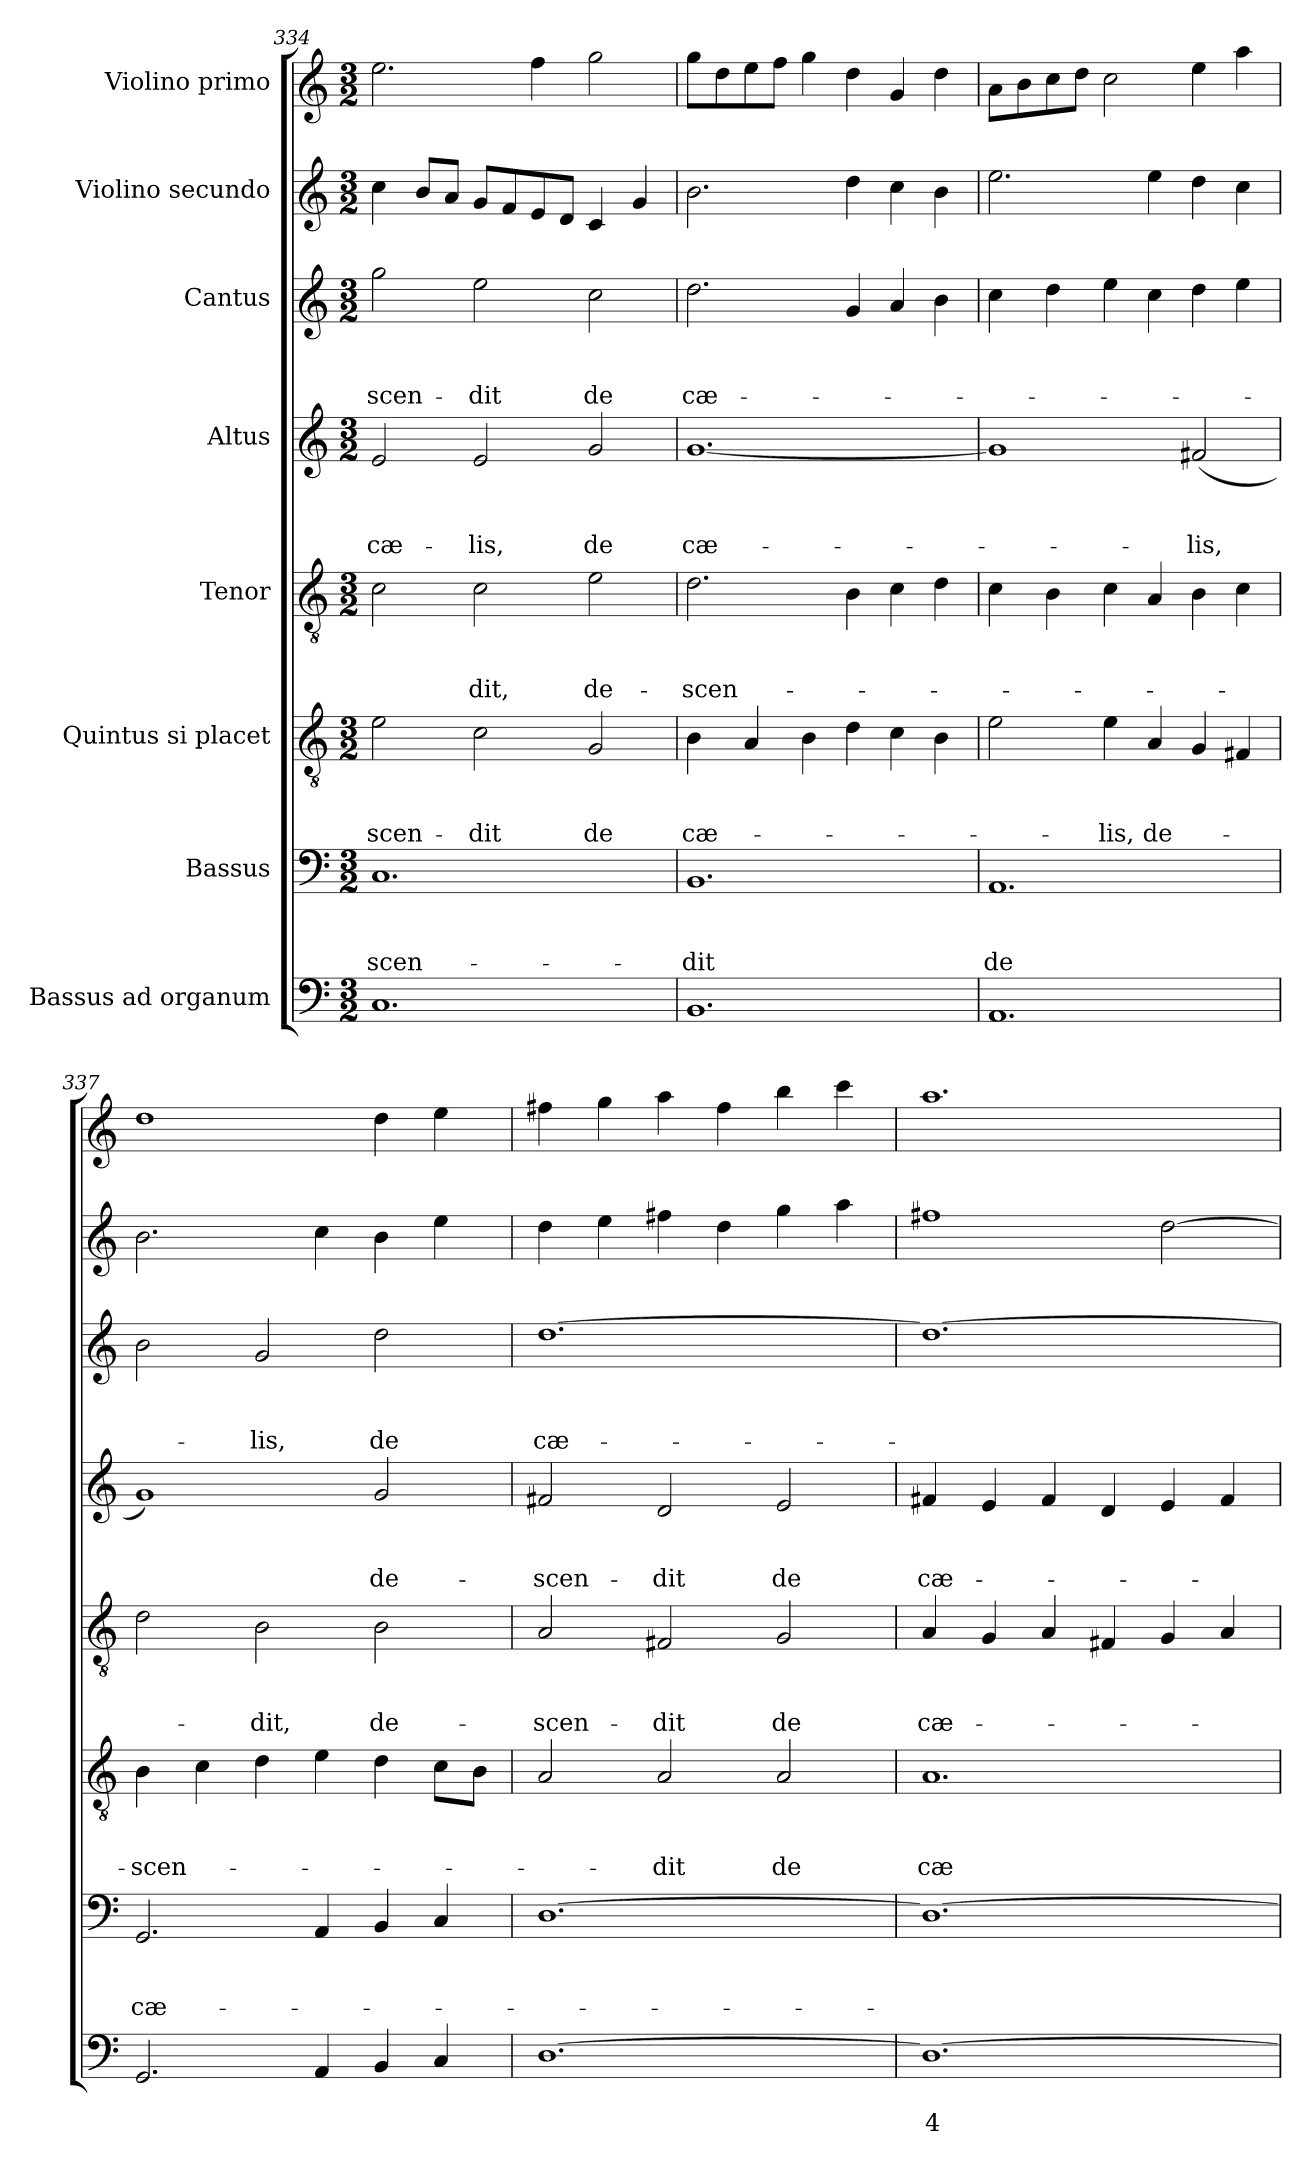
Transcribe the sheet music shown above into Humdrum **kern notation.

**kern	**text	**text	**kern	**text	**text	**text	**kern	**text	**text	**text	**kern	**text	**text	**text	**kern	**text	**text	**text	**kern	**text	**text	**text	**kern	**kern
*part8	*part8	*part8	*part7	*part7	*part7	*part7	*part6	*part6	*part6	*part6	*part5	*part5	*part5	*part5	*part4	*part4	*part4	*part4	*part3	*part3	*part3	*part3	*part2	*part1
*staff8	*staff8	*staff8	*staff7	*staff7	*staff7	*staff7	*staff6	*staff6	*staff6	*staff6	*staff5	*staff5	*staff5	*staff5	*staff4	*staff4	*staff4	*staff4	*staff3	*staff3	*staff3	*staff3	*staff2	*staff1
*I"Bassus ad organum	*	*	*I"Bassus	*	*	*	*I"Quintus si placet	*	*	*	*I"Tenor	*	*	*	*I"Altus	*	*	*	*I"Cantus	*	*	*	*I"Violino secundo	*I"Violino primo
*clefF4	*	*	*clefF4	*	*	*	*clefGv2	*	*	*	*clefGv2	*	*	*	*clefG2	*	*	*	*clefG2	*	*	*	*clefG2	*clefG2
*k[]	*	*	*k[]	*	*	*	*k[]	*	*	*	*k[]	*	*	*	*k[]	*	*	*	*k[]	*	*	*	*k[]	*k[]
*C:	*	*	*C:	*	*	*	*C:	*	*	*	*C:	*	*	*	*C:	*	*	*	*C:	*	*	*	*C:	*C:
*M3/2	*	*	*M3/2	*	*	*	*M3/2	*	*	*	*M3/2	*	*	*	*M3/2	*	*	*	*M3/2	*	*	*	*M3/2	*M3/2
=334	=334	=334	=334	=334	=334	=334	=334	=334	=334	=334	=334	=334	=334	=334	=334	=334	=334	=334	=334	=334	=334	=334	=334	=334
!	!	!	!	!	!	!LO:LY:b	!	!	!	!LO:LY:b	!	!	!	!	!	!	!	!LO:LY:b	!	!	!	!LO:LY:b	!	!
1.C	.	.	1.C	.	.	-scen-	2e\	.	.	-scen-	2c\	.	.	.	2e/	.	.	cæ-	2gg\	.	.	-scen-	4cc\	2.ee\
.	.	.	.	.	.	.	.	.	.	.	.	.	.	.	.	.	.	.	.	.	.	.	8b/L	.
.	.	.	.	.	.	.	.	.	.	.	.	.	.	.	.	.	.	.	.	.	.	.	8a/J	.
!	!	!	!	!	!	!	!	!	!	!LO:LY:b	!	!	!	!LO:LY:b	!	!	!	!LO:LY:b	!	!	!	!LO:LY:b	!	!
.	.	.	.	.	.	.	2c\	.	.	-dit	2c\	.	.	-dit,	2e/	.	.	-lis,	2ee\	.	.	-dit	8g/L	.
.	.	.	.	.	.	.	.	.	.	.	.	.	.	.	.	.	.	.	.	.	.	.	8f/	.
.	.	.	.	.	.	.	.	.	.	.	.	.	.	.	.	.	.	.	.	.	.	.	8e/	4ff\
.	.	.	.	.	.	.	.	.	.	.	.	.	.	.	.	.	.	.	.	.	.	.	8d/J	.
!	!	!	!	!	!	!	!	!	!	!LO:LY:b	!	!	!	!LO:LY:b	!	!	!	!LO:LY:b	!	!	!	!LO:LY:b	!	!
.	.	.	.	.	.	.	2G/	.	.	de	2e\	.	.	de-	2g/	.	.	de	2cc\	.	.	de	4c/	2gg\
.	.	.	.	.	.	.	.	.	.	.	.	.	.	.	.	.	.	.	.	.	.	.	4g/	.
=335	=335	=335	=335	=335	=335	=335	=335	=335	=335	=335	=335	=335	=335	=335	=335	=335	=335	=335	=335	=335	=335	=335	=335	=335
!	!	!	!	!	!	!LO:LY:b	!	!	!	!LO:LY:b	!	!	!	!LO:LY:b	!	!	!	!LO:LY:b	!	!	!	!LO:LY:b	!	!
1.BB	.	.	1.BB	.	.	-dit	4B\	.	.	cæ-	2.d\	.	.	-scen-	[1.g	.	.	cæ-	2.dd\	.	.	cæ-	2.b\	8gg\L
.	.	.	.	.	.	.	.	.	.	.	.	.	.	.	.	.	.	.	.	.	.	.	.	8dd\
.	.	.	.	.	.	.	4A/	.	.	.	.	.	.	.	.	.	.	.	.	.	.	.	.	8ee\
.	.	.	.	.	.	.	.	.	.	.	.	.	.	.	.	.	.	.	.	.	.	.	.	8ff\J
.	.	.	.	.	.	.	4B\	.	.	.	.	.	.	.	.	.	.	.	.	.	.	.	.	4gg\
.	.	.	.	.	.	.	4d\	.	.	.	4B\	.	.	.	.	.	.	.	4g/	.	.	.	4dd\	4dd\
.	.	.	.	.	.	.	4c\	.	.	.	4c\	.	.	.	.	.	.	.	4a/	.	.	.	4cc\	4g/
.	.	.	.	.	.	.	4B\	.	.	.	4d\	.	.	.	.	.	.	.	4b\	.	.	.	4b\	4dd\
!!LO:PB:g=z
=336	=336	=336	=336	=336	=336	=336	=336	=336	=336	=336	=336	=336	=336	=336	=336	=336	=336	=336	=336	=336	=336	=336	=336	=336
!	!	!	!	!	!	!LO:LY:b	!	!	!	!	!	!	!	!	!	!	!	!	!	!	!	!	!	!
1.AA	.	.	1.AA	.	.	de	2e\	.	.	.	4c\	.	.	.	1g]	.	.	.	4cc\	.	.	.	2.ee\	8a\L
.	.	.	.	.	.	.	.	.	.	.	.	.	.	.	.	.	.	.	.	.	.	.	.	8b\
.	.	.	.	.	.	.	.	.	.	.	4B\	.	.	.	.	.	.	.	4dd\	.	.	.	.	8cc\
.	.	.	.	.	.	.	.	.	.	.	.	.	.	.	.	.	.	.	.	.	.	.	.	8dd\J
!	!	!	!	!	!	!	!	!	!	!LO:LY:b	!	!	!	!	!	!	!	!	!	!	!	!	!	!
.	.	.	.	.	.	.	4e\	.	.	-lis,	4c\	.	.	.	.	.	.	.	4ee\	.	.	.	.	2cc\
!	!	!	!	!	!	!	!	!	!	!LO:LY:b	!	!	!	!	!	!	!	!	!	!	!	!	!	!
.	.	.	.	.	.	.	4A/	.	.	de-	4A/	.	.	.	.	.	.	.	4cc\	.	.	.	4ee\	.
!	!	!	!	!	!	!	!	!	!	!	!	!	!	!	!	!	!	!LO:LY:b	!	!	!	!	!	!
.	.	.	.	.	.	.	4G/	.	.	.	4B\	.	.	.	(<2f#X/	.	.	-lis,	4dd\	.	.	.	4dd\	4ee\
.	.	.	.	.	.	.	4F#X/	.	.	.	4c\	.	.	.	.	.	.	.	4ee\	.	.	.	4cc\	4aa\
=337	=337	=337	=337	=337	=337	=337	=337	=337	=337	=337	=337	=337	=337	=337	=337	=337	=337	=337	=337	=337	=337	=337	=337	=337
!	!	!	!	!	!	!LO:LY:b	!	!	!	!LO:LY:b	!	!	!	!	!	!	!	!	!	!	!	!	!	!
2.GG/	.	.	2.GG/	.	.	cæ-	4B\	.	.	-scen-	2d\	.	.	.	1g)	.	.	.	2b\	.	.	.	2.b\	1dd
.	.	.	.	.	.	.	4c\	.	.	.	.	.	.	.	.	.	.	.	.	.	.	.	.	.
!	!	!	!	!	!	!	!	!	!	!	!	!	!	!LO:LY:b	!	!	!	!	!	!	!	!LO:LY:b	!	!
.	.	.	.	.	.	.	4d\	.	.	.	2B\	.	.	-dit,	.	.	.	.	2g/	.	.	-lis,	.	.
4AA/	.	.	4AA/	.	.	.	4e\	.	.	.	.	.	.	.	.	.	.	.	.	.	.	.	4cc\	.
!	!	!	!	!	!	!	!	!	!	!	!	!	!	!LO:LY:b	!	!	!	!LO:LY:b	!	!	!	!LO:LY:b	!	!
4BB/	.	.	4BB/	.	.	.	4d\	.	.	.	2B\	.	.	de-	2g/	.	.	de-	2dd\	.	.	de	4b\	4dd\
4C/	.	.	4C/	.	.	.	8c\L	.	.	.	.	.	.	.	.	.	.	.	.	.	.	.	4ee\	4ee\
.	.	.	.	.	.	.	8B\J	.	.	.	.	.	.	.	.	.	.	.	.	.	.	.	.	.
=338	=338	=338	=338	=338	=338	=338	=338	=338	=338	=338	=338	=338	=338	=338	=338	=338	=338	=338	=338	=338	=338	=338	=338	=338
!	!	!	!	!	!	!	!	!	!	!	!	!	!	!LO:LY:b	!	!	!	!LO:LY:b	!	!	!	!LO:LY:b	!	!
[1.D	.	.	[1.D	.	.	.	2A/	.	.	.	2A/	.	.	-scen-	2f#X/	.	.	-scen-	[1.dd	.	.	cæ-	4dd\	4ff#X\
.	.	.	.	.	.	.	.	.	.	.	.	.	.	.	.	.	.	.	.	.	.	.	4ee\	4gg\
!	!	!	!	!	!	!	!	!	!	!LO:LY:b	!	!	!	!LO:LY:b	!	!	!	!LO:LY:b	!	!	!	!	!	!
.	.	.	.	.	.	.	2A/	.	.	-dit	2F#X/	.	.	-dit	2d/	.	.	-dit	.	.	.	.	4ff#X\	4aa\
.	.	.	.	.	.	.	.	.	.	.	.	.	.	.	.	.	.	.	.	.	.	.	4dd\	4ff#\
!	!	!	!	!	!	!	!	!	!	!LO:LY:b	!	!	!	!LO:LY:b	!	!	!	!LO:LY:b	!	!	!	!	!	!
.	.	.	.	.	.	.	2A/	.	.	de	2G/	.	.	de	2e/	.	.	de	.	.	.	.	4gg\	4bb\
.	.	.	.	.	.	.	.	.	.	.	.	.	.	.	.	.	.	.	.	.	.	.	4aa\	4ccc\
=339	=339	=339	=339	=339	=339	=339	=339	=339	=339	=339	=339	=339	=339	=339	=339	=339	=339	=339	=339	=339	=339	=339	=339	=339
!	!	!LO:LY:b	!	!	!	!	!	!	!	!LO:LY:b	!	!	!	!LO:LY:b	!	!	!	!LO:LY:b	!	!	!	!	!	!
1.D_	.	4	1.D_	.	.	.	1.A	.	.	cæ-	4A/	.	.	cæ-	4f#X/	.	.	cæ-	1.dd_	.	.	.	1ff#X	1.aa
.	.	.	.	.	.	.	.	.	.	.	4G/	.	.	.	4e/	.	.	.	.	.	.	.	.	.
.	.	.	.	.	.	.	.	.	.	.	4A/	.	.	.	4f#/	.	.	.	.	.	.	.	.	.
.	.	.	.	.	.	.	.	.	.	.	4F#X/	.	.	.	4d/	.	.	.	.	.	.	.	.	.
.	.	.	.	.	.	.	.	.	.	.	4G/	.	.	.	4e/	.	.	.	.	.	.	.	[2dd\	.
.	.	.	.	.	.	.	.	.	.	.	4A/	.	.	.	4f#/	.	.	.	.	.	.	.	.	.
=	=	=	=	=	=	=	=	=	=	=	=	=	=	=	=	=	=	=	=	=	=	=	=	=
*-	*-	*-	*-	*-	*-	*-	*-	*-	*-	*-	*-	*-	*-	*-	*-	*-	*-	*-	*-	*-	*-	*-	*-	*-
